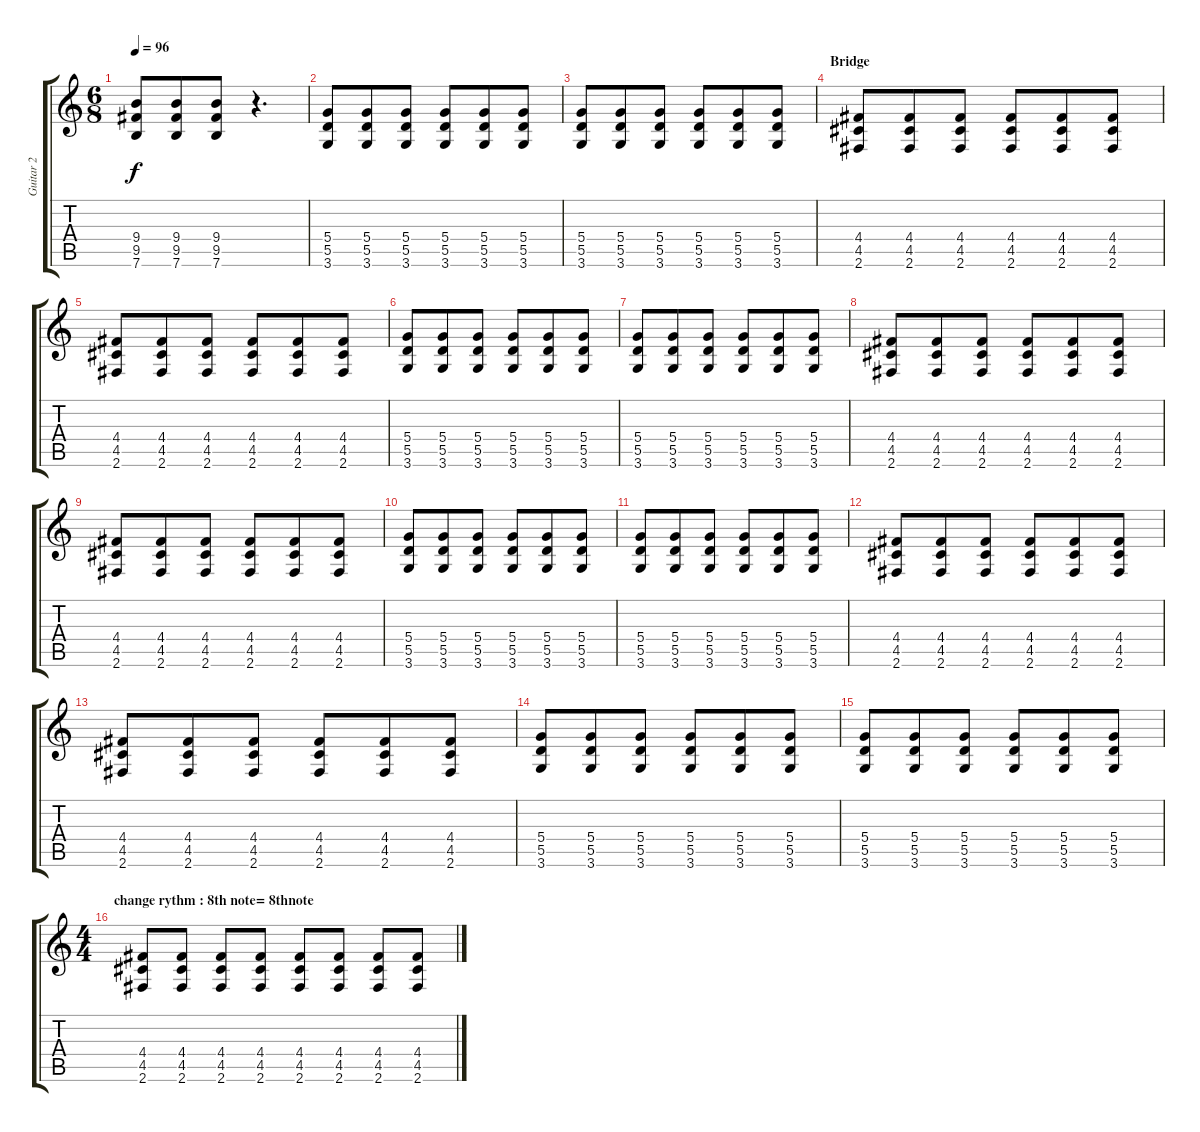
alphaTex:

\track ("Guitar 2" "Guitar 2") {instrument overdrivenguitar}
\staff {score tabs}
\tuning (E4 B3 G3 D3 A2 E2) {hide}
\ts (6 8)
\tempo 96
\clef g2
\ks c
(9.4 9.5 7.6).8{dy f} (9.4 9.5 7.6).8 (9.4 9.5 7.6).8 r.4{d} |
(5.4 5.5 3.6).8 (5.4 5.5 3.6).8 (5.4 5.5 3.6).8 (5.4 5.5 3.6).8 (5.4 5.5 3.6).8 (5.4 5.5 3.6).8 |
(5.4 5.5 3.6).8 (5.4 5.5 3.6).8 (5.4 5.5 3.6).8 (5.4 5.5 3.6).8 (5.4 5.5 3.6).8 (5.4 5.5 3.6).8 |
\section ("" "Bridge")
(4.4 4.5 2.6).8 (4.4 4.5 2.6).8 (4.4 4.5 2.6).8 (4.4 4.5 2.6).8 (4.4 4.5 2.6).8 (4.4 4.5 2.6).8 |
(4.4 4.5 2.6).8 (4.4 4.5 2.6).8 (4.4 4.5 2.6).8 (4.4 4.5 2.6).8 (4.4 4.5 2.6).8 (4.4 4.5 2.6).8 |
(5.4 5.5 3.6).8 (5.4 5.5 3.6).8 (5.4 5.5 3.6).8 (5.4 5.5 3.6).8 (5.4 5.5 3.6).8 (5.4 5.5 3.6).8 |
(5.4 5.5 3.6).8 (5.4 5.5 3.6).8 (5.4 5.5 3.6).8 (5.4 5.5 3.6).8 (5.4 5.5 3.6).8 (5.4 5.5 3.6).8 |
(4.4 4.5 2.6).8 (4.4 4.5 2.6).8 (4.4 4.5 2.6).8 (4.4 4.5 2.6).8 (4.4 4.5 2.6).8 (4.4 4.5 2.6).8 |
(4.4 4.5 2.6).8 (4.4 4.5 2.6).8 (4.4 4.5 2.6).8 (4.4 4.5 2.6).8 (4.4 4.5 2.6).8 (4.4 4.5 2.6).8 |
(5.4 5.5 3.6).8 (5.4 5.5 3.6).8 (5.4 5.5 3.6).8 (5.4 5.5 3.6).8 (5.4 5.5 3.6).8 (5.4 5.5 3.6).8 |
(5.4 5.5 3.6).8 (5.4 5.5 3.6).8 (5.4 5.5 3.6).8 (5.4 5.5 3.6).8 (5.4 5.5 3.6).8 (5.4 5.5 3.6).8 |
(4.4 4.5 2.6).8 (4.4 4.5 2.6).8 (4.4 4.5 2.6).8 (4.4 4.5 2.6).8 (4.4 4.5 2.6).8 (4.4 4.5 2.6).8 |
(4.4 4.5 2.6).8 (4.4 4.5 2.6).8 (4.4 4.5 2.6).8 (4.4 4.5 2.6).8 (4.4 4.5 2.6).8 (4.4 4.5 2.6).8 |
(5.4 5.5 3.6).8 (5.4 5.5 3.6).8 (5.4 5.5 3.6).8 (5.4 5.5 3.6).8 (5.4 5.5 3.6).8 (5.4 5.5 3.6).8 |
(5.4 5.5 3.6).8 (5.4 5.5 3.6).8 (5.4 5.5 3.6).8 (5.4 5.5 3.6).8 (5.4 5.5 3.6).8 (5.4 5.5 3.6).8 |
\ts (4 4)
\section ("" "change rythm : 8th note= 8thnote")
(4.4 4.5 2.6).8 (4.4 4.5 2.6).8 (4.4 4.5 2.6).8 (4.4 4.5 2.6).8 (4.4 4.5 2.6).8 (4.4 4.5 2.6).8 (4.4 4.5 2.6).8 (4.4 4.5 2.6).8
